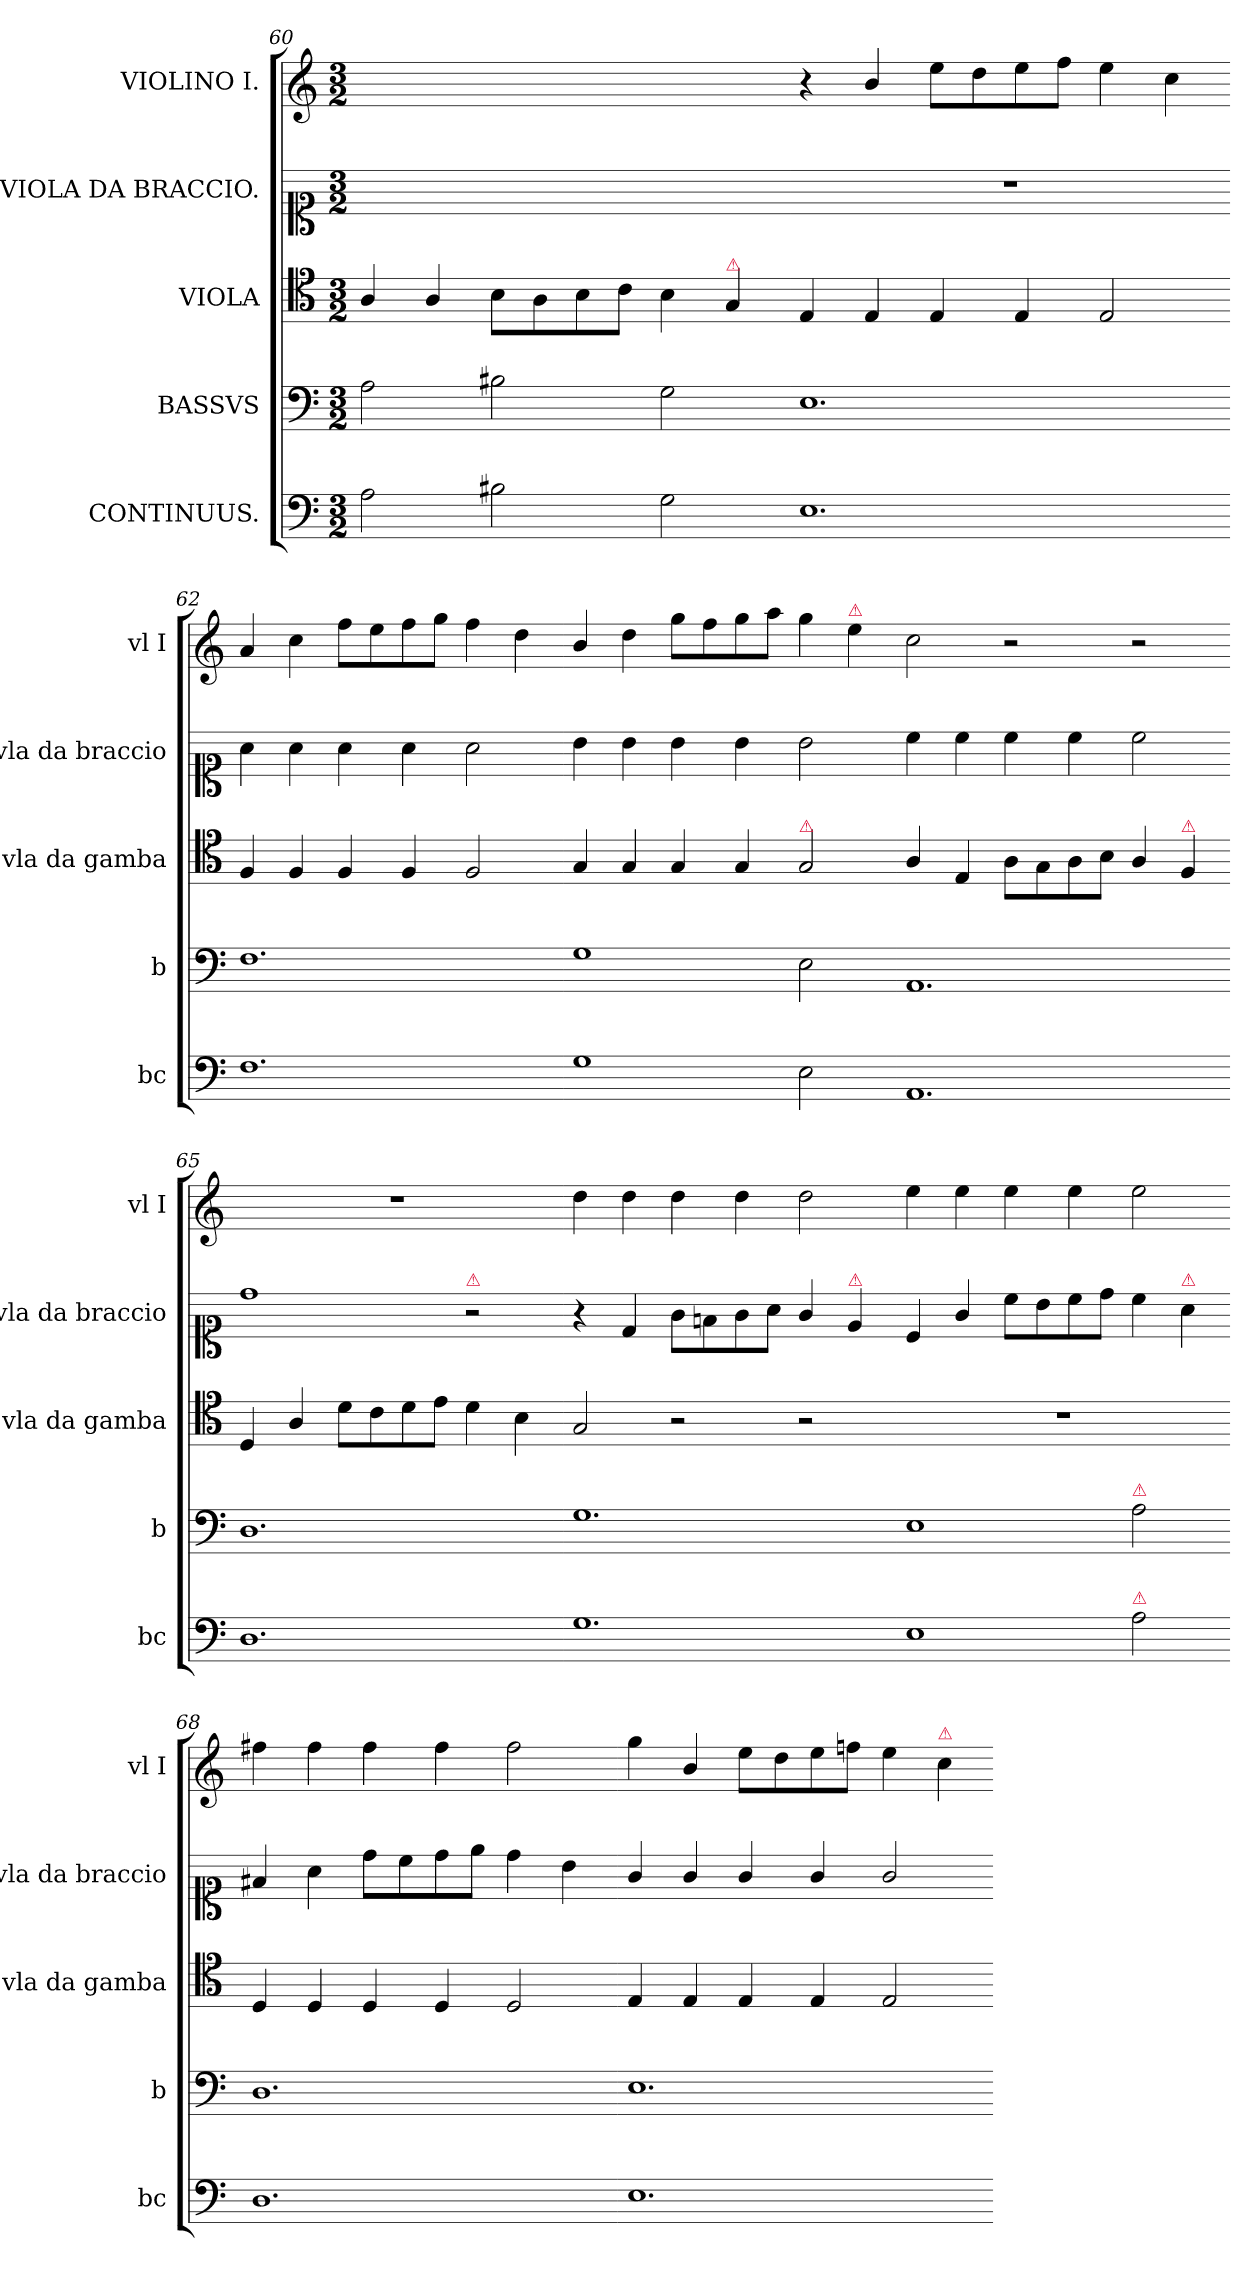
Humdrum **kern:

**kern	**kern	**kern	**kern	**kern
*part5	*part4	*part3	*part2	*part1
*staff5	*staff4	*staff3	*staff2	*staff1
*I"CONTINUUS.	*I"BASSVS	*I"VIOLA	*I"VIOLA DA BRACCIO.	*I"VIOLINO I.
*I'bc	*I'b	*I'vla da gamba	*I'vla da braccio	*I'vl I
*clefF4	*clefF4	*clefC4	*clefC1	*clefG2
*k[]	*k[]	*k[]	*k[]	*k[]
*a:	*a:	*a:	*a:	*a:
*M3/2	*M3/2	*M3/2	*M3/2	*M3/2
=60	=60	=60	=60	=60
2A\	2A\	4A/	1.ryy	1.ryy
.	.	4A/	.	.
2B#X\	2B#X\	8B\L	.	.
.	.	8A\	.	.
.	.	8B\	.	.
.	.	8c\J	.	.
2G\	2G\	4B\	.	.
!	!	!LO:TX:a:color=crimson:t=⚠	!	!
.	.	4G/	.	.
=61-	=61-	=61-	=61-	=61-
1.E	1.E	4E/	1.r	4r
.	.	4E/	.	4b/
.	.	4E/	.	8ee\L
.	.	.	.	8dd\
.	.	4E/	.	8ee\
.	.	.	.	8ff\J
.	.	2E/	.	4ee\
.	.	.	.	4cc\
=62-	=62-	=62-	=62-	=62-
1.F	1.F	4F/	4a\	4a/
.	.	4F/	4a\	4cc\
.	.	4F/	4a\	8ff\L
.	.	.	.	8ee\
.	.	4F/	4a\	8ff\
.	.	.	.	8gg\J
.	.	2F/	2a\	4ff\
.	.	.	.	4dd\
=63-	=63-	=63-	=63-	=63-
1G	1G	4G/	4b\	4b/
.	.	4G/	4b\	4dd\
.	.	4G/	4b\	8gg\L
.	.	.	.	8ff\
.	.	4G/	4b\	8gg\
.	.	.	.	8aa\J
!	!	!LO:TX:a:color=crimson:t=⚠	!	!
2E\	2E\	2G/	2b\	4gg\
!	!	!	!	!LO:TX:a:color=crimson:t=⚠
.	.	.	.	4ee\
=64-	=64-	=64-	=64-	=64-
1.AA	1.AA	4A/	4cc\	2cc\
.	.	4E/	4cc\	.
.	.	8A\L	4cc\	2r
.	.	8G\	.	.
.	.	8A\	4cc\	.
.	.	8B\J	.	.
.	.	4A/	2cc\	2r
!	!	!LO:TX:a:color=crimson:t=⚠	!	!
.	.	4F/	.	.
=65-	=65-	=65-	=65-	=65-
1.D	1.D	4D/	1dd	1.r
.	.	4A/	.	.
.	.	8d\L	.	.
.	.	8c\	.	.
.	.	8d\	.	.
.	.	8e\J	.	.
!	!	!	!LO:TX:a:color=crimson:t=⚠	!
.	.	4d\	2r	.
.	.	4B\	.	.
=66-	=66-	=66-	=66-	=66-
1.G	1.G	2G/	4r	4dd\
.	.	.	4d/	4dd\
.	.	2r	8g\L	4dd\
.	.	.	8fn\	.
.	.	.	8g\	4dd\
.	.	.	8a\J	.
.	.	2r	4g/	2dd\
!	!	!	!LO:TX:a:color=crimson:t=⚠	!
.	.	.	4e/	.
=67-	=67-	=67-	=67-	=67-
1E	1E	1.r	4c/	4ee\
.	.	.	4g/	4ee\
.	.	.	8cc\L	4ee\
.	.	.	8b\	.
.	.	.	8cc\	4ee\
.	.	.	8dd\J	.
!	!LO:TX:a:color=crimson:t=⚠	!	!	!
!LO:TX:a:color=crimson:t=⚠	!	!	!	!
2A\	2A\	.	4cc\	2ee\
!	!	!	!LO:TX:a:color=crimson:t=⚠	!
.	.	.	4a\	.
=68-	=68-	=68-	=68-	=68-
1.D	1.D	4D/	4f#X/	4ff#X\
.	.	4D/	4a\	4ff#\
.	.	4D/	8dd\L	4ff#\
.	.	.	8cc\	.
.	.	4D/	8dd\	4ff#\
.	.	.	8ee\J	.
.	.	2D/	4dd\	2ff#\
.	.	.	4b\	.
=69-	=69-	=69-	=69-	=69-
1.E	1.E	4E/	4g/	4gg\
.	.	4E/	4g/	4b/
.	.	4E/	4g/	8ee\L
.	.	.	.	8dd\
.	.	4E/	4g/	8ee\
.	.	.	.	8ffn\J
.	.	2E/	2g/	4ee\
!	!	!	!	!LO:TX:a:color=crimson:t=⚠
.	.	.	.	4cc\
=-	=-	=-	=-	=-
*-	*-	*-	*-	*-
